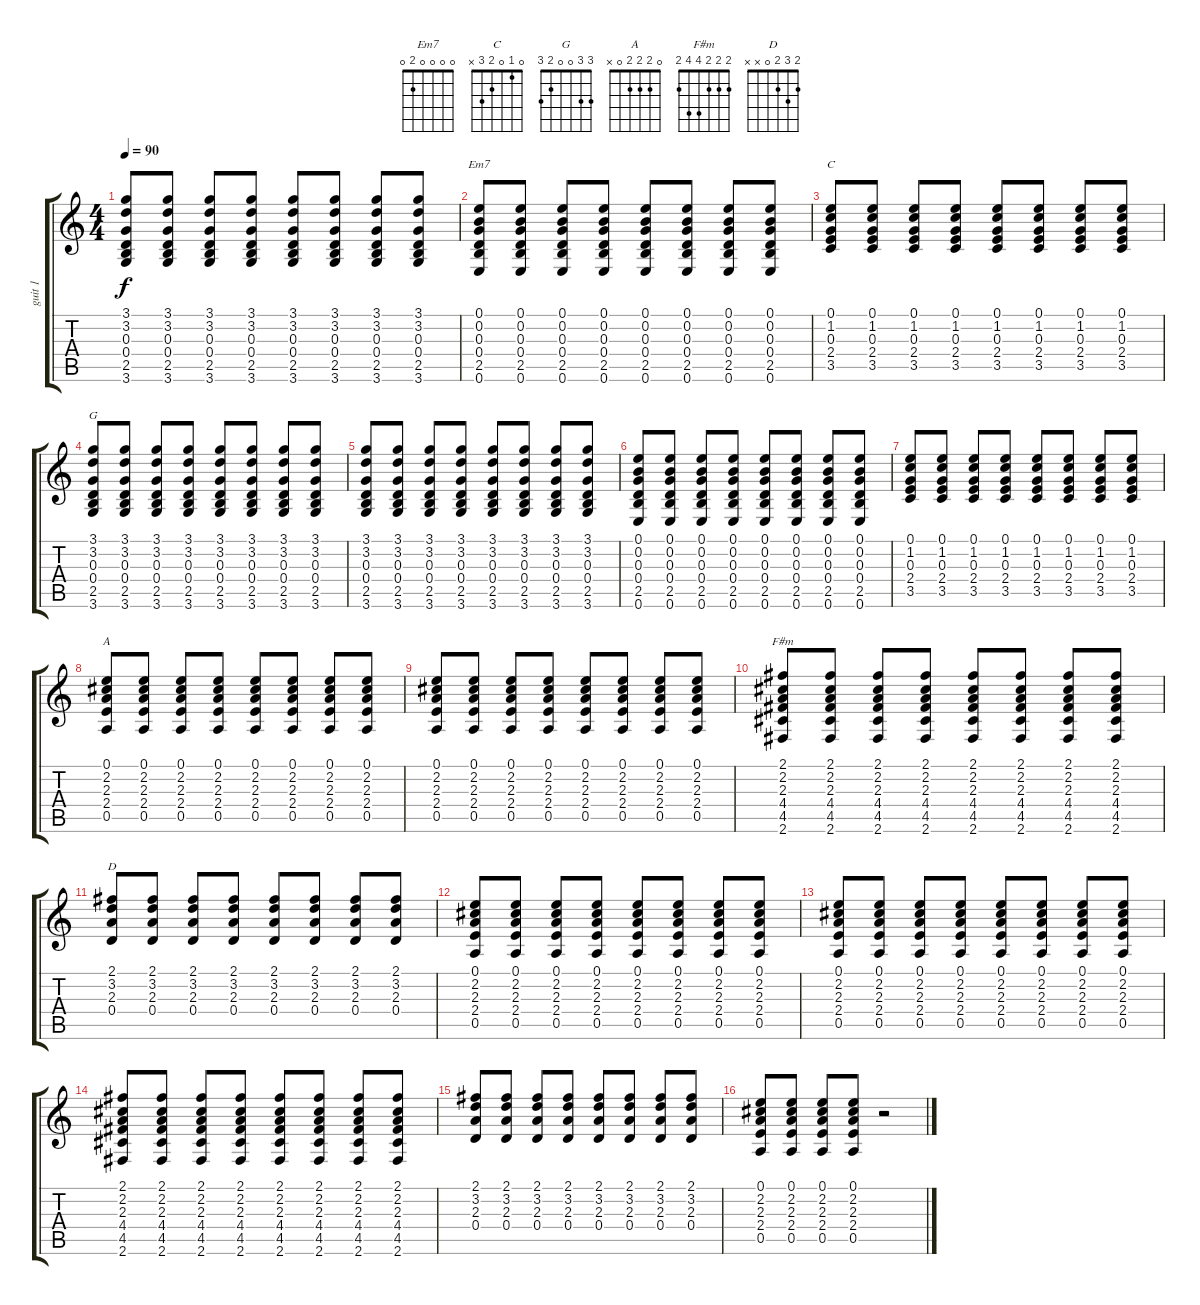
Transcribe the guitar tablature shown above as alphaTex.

\track ("guit 1" "guit 1") {instrument acousticguitarnylon}
\staff {score tabs}
\tuning (E4 B3 G3 D3 A2 E2) {hide}
\chord ("Em7" 0 0 0 0 2 0)
\chord ("C" 0 1 0 2 3 x)
\chord ("G" 3 3 0 0 2 3)
\chord ("A" 0 2 2 2 0 x)
\chord ("F#m" 2 2 2 4 4 2)
\chord ("D" 2 3 2 0 x x)
\ts (4 4)
\tempo 90
\clef g2
\ks c
(3.1 3.2 0.3 0.4 2.5 3.6).8{dy f} (3.1 3.2 0.3 0.4 2.5 3.6).8 (3.1 3.2 0.3 0.4 2.5 3.6).8 (3.1 3.2 0.3 0.4 2.5 3.6).8 (3.1 3.2 0.3 0.4 2.5 3.6).8 (3.1 3.2 0.3 0.4 2.5 3.6).8 (3.1 3.2 0.3 0.4 2.5 3.6).8 (3.1 3.2 0.3 0.4 2.5 3.6).8 |
(0.1 0.2 0.3 0.4 2.5 0.6).8{ch "Em7"} (0.1 0.2 0.3 0.4 2.5 0.6).8 (0.1 0.2 0.3 0.4 2.5 0.6).8 (0.1 0.2 0.3 0.4 2.5 0.6).8 (0.1 0.2 0.3 0.4 2.5 0.6).8 (0.1 0.2 0.3 0.4 2.5 0.6).8 (0.1 0.2 0.3 0.4 2.5 0.6).8 (0.1 0.2 0.3 0.4 2.5 0.6).8 |
(0.1 1.2 0.3 2.4 3.5).8{ch "C"} (0.1 1.2 0.3 2.4 3.5).8 (0.1 1.2 0.3 2.4 3.5).8 (0.1 1.2 0.3 2.4 3.5).8 (0.1 1.2 0.3 2.4 3.5).8 (0.1 1.2 0.3 2.4 3.5).8 (0.1 1.2 0.3 2.4 3.5).8 (0.1 1.2 0.3 2.4 3.5).8 |
(3.1 3.2 0.3 0.4 2.5 3.6).8{ch "G"} (3.1 3.2 0.3 0.4 2.5 3.6).8 (3.1 3.2 0.3 0.4 2.5 3.6).8 (3.1 3.2 0.3 0.4 2.5 3.6).8 (3.1 3.2 0.3 0.4 2.5 3.6).8 (3.1 3.2 0.3 0.4 2.5 3.6).8 (3.1 3.2 0.3 0.4 2.5 3.6).8 (3.1 3.2 0.3 0.4 2.5 3.6).8 |
(3.1 3.2 0.3 0.4 2.5 3.6).8 (3.1 3.2 0.3 0.4 2.5 3.6).8 (3.1 3.2 0.3 0.4 2.5 3.6).8 (3.1 3.2 0.3 0.4 2.5 3.6).8 (3.1 3.2 0.3 0.4 2.5 3.6).8 (3.1 3.2 0.3 0.4 2.5 3.6).8 (3.1 3.2 0.3 0.4 2.5 3.6).8 (3.1 3.2 0.3 0.4 2.5 3.6).8 |
(0.1 0.2 0.3 0.4 2.5 0.6).8 (0.1 0.2 0.3 0.4 2.5 0.6).8 (0.1 0.2 0.3 0.4 2.5 0.6).8 (0.1 0.2 0.3 0.4 2.5 0.6).8 (0.1 0.2 0.3 0.4 2.5 0.6).8 (0.1 0.2 0.3 0.4 2.5 0.6).8 (0.1 0.2 0.3 0.4 2.5 0.6).8 (0.1 0.2 0.3 0.4 2.5 0.6).8 |
(0.1 1.2 0.3 2.4 3.5).8 (0.1 1.2 0.3 2.4 3.5).8 (0.1 1.2 0.3 2.4 3.5).8 (0.1 1.2 0.3 2.4 3.5).8 (0.1 1.2 0.3 2.4 3.5).8 (0.1 1.2 0.3 2.4 3.5).8 (0.1 1.2 0.3 2.4 3.5).8 (0.1 1.2 0.3 2.4 3.5).8 |
(0.1 2.2 2.3 2.4 0.5).8{ch "A"} (0.1 2.2 2.3 2.4 0.5).8 (0.1 2.2 2.3 2.4 0.5).8 (0.1 2.2 2.3 2.4 0.5).8 (0.1 2.2 2.3 2.4 0.5).8 (0.1 2.2 2.3 2.4 0.5).8 (0.1 2.2 2.3 2.4 0.5).8 (0.1 2.2 2.3 2.4 0.5).8 |
(0.1 2.2 2.3 2.4 0.5).8 (0.1 2.2 2.3 2.4 0.5).8 (0.1 2.2 2.3 2.4 0.5).8 (0.1 2.2 2.3 2.4 0.5).8 (0.1 2.2 2.3 2.4 0.5).8 (0.1 2.2 2.3 2.4 0.5).8 (0.1 2.2 2.3 2.4 0.5).8 (0.1 2.2 2.3 2.4 0.5).8 |
(2.1 2.2 2.3 4.4 4.5 2.6).8{ch "F#m"} (2.1 2.2 2.3 4.4 4.5 2.6).8 (2.1 2.2 2.3 4.4 4.5 2.6).8 (2.1 2.2 2.3 4.4 4.5 2.6).8 (2.1 2.2 2.3 4.4 4.5 2.6).8 (2.1 2.2 2.3 4.4 4.5 2.6).8 (2.1 2.2 2.3 4.4 4.5 2.6).8 (2.1 2.2 2.3 4.4 4.5 2.6).8 |
(2.1 3.2 2.3 0.4).8{ch "D"} (2.1 3.2 2.3 0.4).8 (2.1 3.2 2.3 0.4).8 (2.1 3.2 2.3 0.4).8 (2.1 3.2 2.3 0.4).8 (2.1 3.2 2.3 0.4).8 (2.1 3.2 2.3 0.4).8 (2.1 3.2 2.3 0.4).8 |
(0.1 2.2 2.3 2.4 0.5).8 (0.1 2.2 2.3 2.4 0.5).8 (0.1 2.2 2.3 2.4 0.5).8 (0.1 2.2 2.3 2.4 0.5).8 (0.1 2.2 2.3 2.4 0.5).8 (0.1 2.2 2.3 2.4 0.5).8 (0.1 2.2 2.3 2.4 0.5).8 (0.1 2.2 2.3 2.4 0.5).8 |
(0.1 2.2 2.3 2.4 0.5).8 (0.1 2.2 2.3 2.4 0.5).8 (0.1 2.2 2.3 2.4 0.5).8 (0.1 2.2 2.3 2.4 0.5).8 (0.1 2.2 2.3 2.4 0.5).8 (0.1 2.2 2.3 2.4 0.5).8 (0.1 2.2 2.3 2.4 0.5).8 (0.1 2.2 2.3 2.4 0.5).8 |
(2.1 2.2 2.3 4.4 4.5 2.6).8 (2.1 2.2 2.3 4.4 4.5 2.6).8 (2.1 2.2 2.3 4.4 4.5 2.6).8 (2.1 2.2 2.3 4.4 4.5 2.6).8 (2.1 2.2 2.3 4.4 4.5 2.6).8 (2.1 2.2 2.3 4.4 4.5 2.6).8 (2.1 2.2 2.3 4.4 4.5 2.6).8 (2.1 2.2 2.3 4.4 4.5 2.6).8 |
(2.1 3.2 2.3 0.4).8 (2.1 3.2 2.3 0.4).8 (2.1 3.2 2.3 0.4).8 (2.1 3.2 2.3 0.4).8 (2.1 3.2 2.3 0.4).8 (2.1 3.2 2.3 0.4).8 (2.1 3.2 2.3 0.4).8 (2.1 3.2 2.3 0.4).8 |
(0.1 2.2 2.3 2.4 0.5).8 (0.1 2.2 2.3 2.4 0.5).8 (0.1 2.2 2.3 2.4 0.5).8 (0.1 2.2 2.3 2.4 0.5).8 r.2
